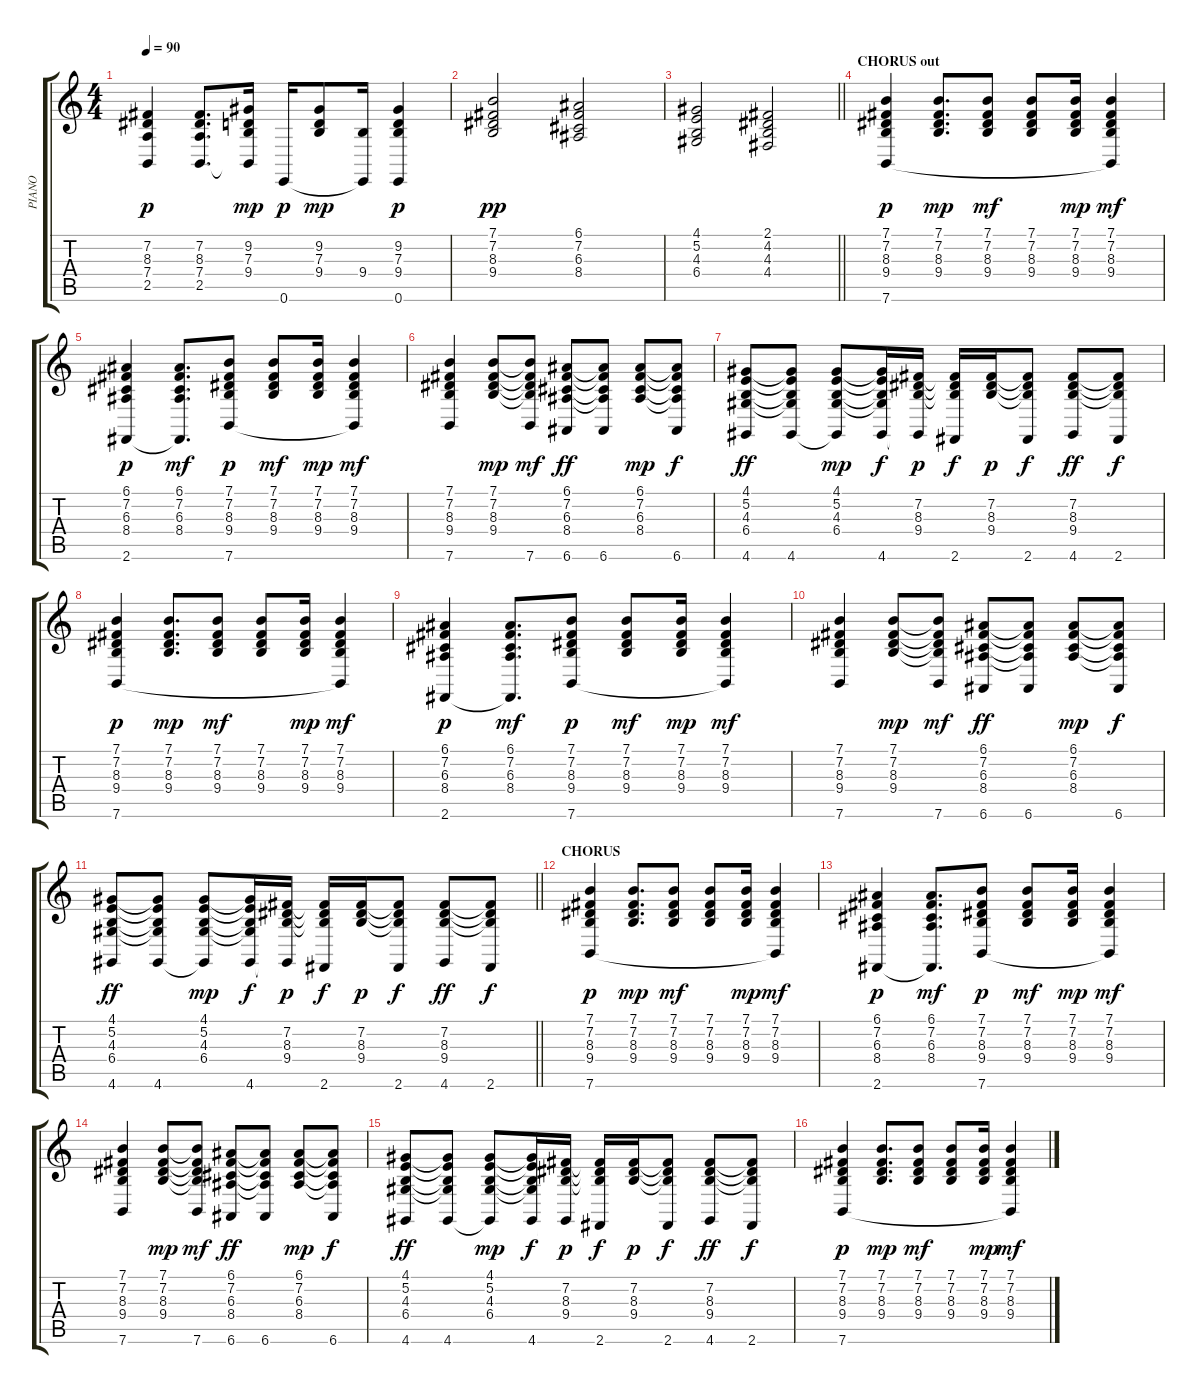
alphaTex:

\track ("PIANO" "PIANO") {instrument acousticgrandpiano}
\staff {score tabs}
\tuning (E4 B3 G3 D3 A2 E2) {hide}
\ts (4 4)
\tempo 90
\clef g2
\ks c
(7.2 8.3 7.4 2.5).4{dy p} (7.2 8.3 7.4 2.5).8{d} (9.2 7.3 9.4 2.5{t}).16{dy mp} 0.6.16{dy p} (9.2 7.3 9.4).8{dy mp} (9.4 0.6{t}).16 (9.2 7.3 9.4 0.6).4{dy p} |
(7.1 7.2 8.3 9.4).2{dy pp} (6.1 7.2 6.3 8.4).2 |
\barLineRight lightlight
(4.1 5.2 4.3 6.4).2 (2.1 4.2 4.3 4.4).2 |
\section ("" "CHORUS out")
(7.1 7.2 8.3 9.4 7.6).4{dy p} (7.1 7.2 8.3 9.4).8{d dy mp} (7.1 7.2 8.3 9.4).8{dy mf} (7.1 7.2 8.3 9.4).8 (7.1 7.2 8.3 9.4).16{dy mp} (7.1 7.2 8.3 9.4 7.6{t}).4{dy mf} |
(6.1 7.2 6.3 8.4 2.6).4{dy p} (6.1 7.2 6.3 8.4 2.6{t}).8{d dy mf} (7.1 7.2 8.3 9.4 7.6).8{dy p} (7.1 7.2 8.3 9.4).8{dy mf} (7.1 7.2 8.3 9.4).16{dy mp} (7.1 7.2 8.3 9.4 7.6{t}).4{dy mf} |
(7.1 7.2 8.3 9.4 7.6).4 (7.1 7.2 8.3 9.4).8{dy mp} (7.1{t} 7.2{t} 8.3{t} 9.4{t} 7.6).8{dy mf} (6.1 7.2 6.3 8.4 6.6).8{dy ff} (6.1{t} 7.2{t} 6.3{t} 8.4{t} 6.6).8 (6.1 7.2 6.3 8.4).8{dy mp} (6.1{t} 7.2{t} 6.3{t} 8.4{t} 6.6).8{dy f} |
(4.1 5.2 4.3 6.4 4.6).8{dy ff} (4.1{t} 5.2{t} 4.3{t} 6.4{t} 4.6).8 (4.1 5.2 4.3 6.4 4.6{t}).8{dy mp} (4.1{t} 5.2{t} 4.3{t} 6.4{t} 4.6).16{dy f} (7.2 8.3 9.4 4.6{t}).16{dy p} (7.2{t} 8.3{t} 9.4{t} 2.6).16{dy f} (7.2 8.3 9.4).16{dy p} (7.2{t} 8.3{t} 9.4{t} 2.6).8{dy f} (7.2 8.3 9.4 4.6).8{dy ff} (7.2{t} 8.3{t} 9.4{t} 2.6).8{dy f} |
(7.1 7.2 8.3 9.4 7.6).4{dy p} (7.1 7.2 8.3 9.4).8{d dy mp} (7.1 7.2 8.3 9.4).8{dy mf} (7.1 7.2 8.3 9.4).8 (7.1 7.2 8.3 9.4).16{dy mp} (7.1 7.2 8.3 9.4 7.6{t}).4{dy mf} |
(6.1 7.2 6.3 8.4 2.6).4{dy p} (6.1 7.2 6.3 8.4 2.6{t}).8{d dy mf} (7.1 7.2 8.3 9.4 7.6).8{dy p} (7.1 7.2 8.3 9.4).8{dy mf} (7.1 7.2 8.3 9.4).16{dy mp} (7.1 7.2 8.3 9.4 7.6{t}).4{dy mf} |
(7.1 7.2 8.3 9.4 7.6).4 (7.1 7.2 8.3 9.4).8{dy mp} (7.1{t} 7.2{t} 8.3{t} 9.4{t} 7.6).8{dy mf} (6.1 7.2 6.3 8.4 6.6).8{dy ff} (6.1{t} 7.2{t} 6.3{t} 8.4{t} 6.6).8 (6.1 7.2 6.3 8.4).8{dy mp} (6.1{t} 7.2{t} 6.3{t} 8.4{t} 6.6).8{dy f} |
\barLineRight lightlight
(4.1 5.2 4.3 6.4 4.6).8{dy ff} (4.1{t} 5.2{t} 4.3{t} 6.4{t} 4.6).8 (4.1 5.2 4.3 6.4 4.6{t}).8{dy mp} (4.1{t} 5.2{t} 4.3{t} 6.4{t} 4.6).16{dy f} (7.2 8.3 9.4 4.6{t}).16{dy p} (7.2{t} 8.3{t} 9.4{t} 2.6).16{dy f} (7.2 8.3 9.4).16{dy p} (7.2{t} 8.3{t} 9.4{t} 2.6).8{dy f} (7.2 8.3 9.4 4.6).8{dy ff} (7.2{t} 8.3{t} 9.4{t} 2.6).8{dy f} |
\section ("" "CHORUS")
(7.1 7.2 8.3 9.4 7.6).4{dy p} (7.1 7.2 8.3 9.4).8{d dy mp} (7.1 7.2 8.3 9.4).8{dy mf} (7.1 7.2 8.3 9.4).8 (7.1 7.2 8.3 9.4).16{dy mp} (7.1 7.2 8.3 9.4 7.6{t}).4{dy mf} |
(6.1 7.2 6.3 8.4 2.6).4{dy p} (6.1 7.2 6.3 8.4 2.6{t}).8{d dy mf} (7.1 7.2 8.3 9.4 7.6).8{dy p} (7.1 7.2 8.3 9.4).8{dy mf} (7.1 7.2 8.3 9.4).16{dy mp} (7.1 7.2 8.3 9.4 7.6{t}).4{dy mf} |
(7.1 7.2 8.3 9.4 7.6).4 (7.1 7.2 8.3 9.4).8{dy mp} (7.1{t} 7.2{t} 8.3{t} 9.4{t} 7.6).8{dy mf} (6.1 7.2 6.3 8.4 6.6).8{dy ff} (6.1{t} 7.2{t} 6.3{t} 8.4{t} 6.6).8 (6.1 7.2 6.3 8.4).8{dy mp} (6.1{t} 7.2{t} 6.3{t} 8.4{t} 6.6).8{dy f} |
(4.1 5.2 4.3 6.4 4.6).8{dy ff} (4.1{t} 5.2{t} 4.3{t} 6.4{t} 4.6).8 (4.1 5.2 4.3 6.4 4.6{t}).8{dy mp} (4.1{t} 5.2{t} 4.3{t} 6.4{t} 4.6).16{dy f} (7.2 8.3 9.4 4.6{t}).16{dy p} (7.2{t} 8.3{t} 9.4{t} 2.6).16{dy f} (7.2 8.3 9.4).16{dy p} (7.2{t} 8.3{t} 9.4{t} 2.6).8{dy f} (7.2 8.3 9.4 4.6).8{dy ff} (7.2{t} 8.3{t} 9.4{t} 2.6).8{dy f} |
(7.1 7.2 8.3 9.4 7.6).4{dy p} (7.1 7.2 8.3 9.4).8{d dy mp} (7.1 7.2 8.3 9.4).8{dy mf} (7.1 7.2 8.3 9.4).8 (7.1 7.2 8.3 9.4).16{dy mp} (7.1 7.2 8.3 9.4 7.6{t}).4{dy mf}
